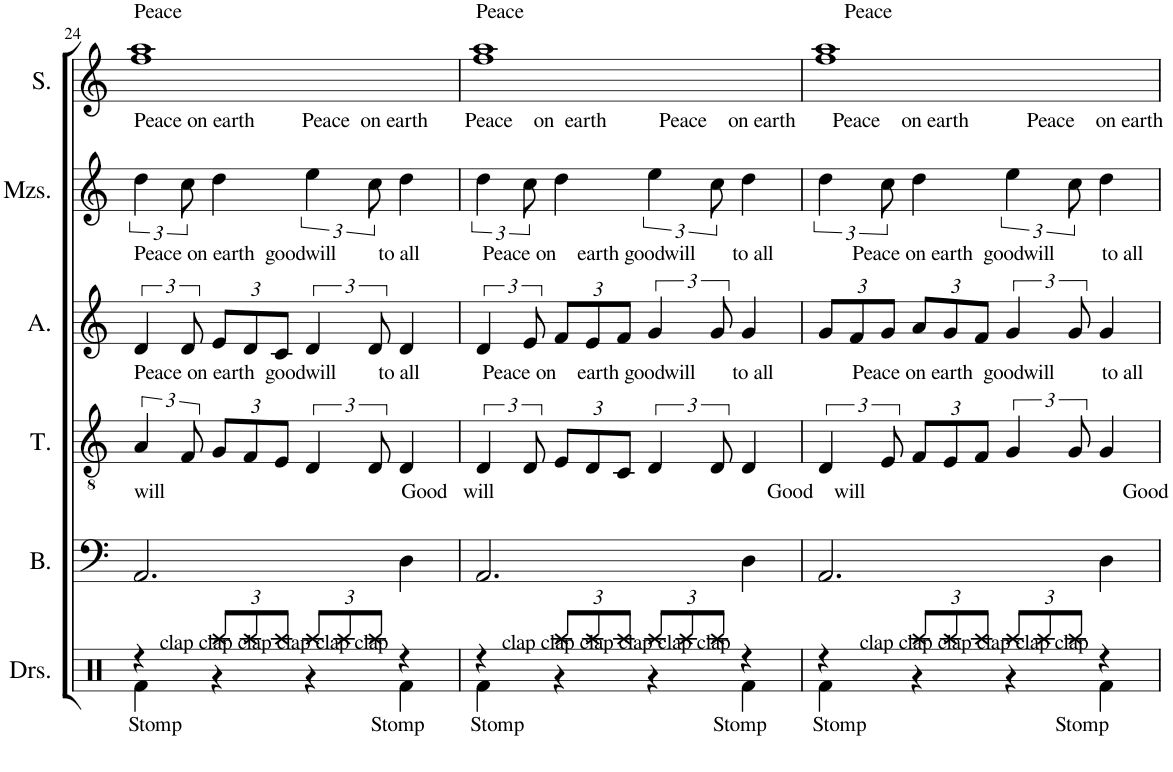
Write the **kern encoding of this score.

**kern	**kern	**kern	**kern	**kern	**kern
*part6	*part5	*part4	*part3	*part2	*part1
*staff6	*staff5	*staff4	*staff3	*staff2	*staff1
*I"Drumset	*I"Bass	*I"Tenor	*I"Alto	*I"Mezzo-soprano	*I"Soprano
*I'Drs.	*I'B.	*I'T.	*I'A.	*I'Mzs.	*I'S.
!!LO:PB:g=z
*clefX	*clefF4	*clefGv2	*clefG2	*clefG2	*clefG2
*k[]	*k[]	*k[]	*k[]	*k[]	*k[]
*M4/4	*M4/4	*M4/4	*M4/4	*M4/4	*M4/4
=24	=24	=24	=24	=24	=24
*^	*	*	*	*	*
!	!	!	!	!	!	!LO:TX:a:t=Peace                                                        Peace                                                             Peace
!	!	!	!	!	!LO:TX:a:t=Peace on earth         Peace  on earth       Peace    on  earth          Peace    on earth       Peace    on earth           Peace    on earth	!
!	!	!	!	!LO:TX:a:t=Peace on earth  goodwill        to all            Peace on    earth goodwill       to all               Peace on earth  goodwill         to all	!	!
!	!	!	!LO:TX:a:t=Peace on earth  goodwill        to all            Peace on    earth goodwill       to all               Peace on earth  goodwill         to all	!	!	!
!	!	!LO:TX:a:t=will                                             Good   will                                                    Good    will                                                 Good	!	!	!	!
!LO:TX:b:t=Stomp                                    Stomp	!	!	!	!	!	!
4r	4Rf\	2.AA/	6A/	6d/	6dd\	1ff 1aa
.	.	.	12F/	12d/	12cc\	.
*Xbrackettup	*	*	*Xbrackettup	*Xbrackettup	*	*
!LO:TX:a:t=clap clap clap clap clap clap	!	!	!	!	!	!
12Raa/L	4r	.	12G/L	12e/L	4dd\	.
12Raa/	.	.	12F/	12d/	.	.
12Raa/J	.	.	12E/J	12c/J	.	.
*	*	*	*brackettup	*brackettup	*	*
12Raa/L	4r	.	6D/	6d/	6ee\	.
12Raa/	.	.	.	.	.	.
12Raa/J	.	.	12D/	12d/	12cc\	.
4r	4Rf\	4D\	4D/	4d/	4dd\	.
=25	=25	=25	=25	=25	=25	=25
!LO:TX:b:t=Stomp                                    Stomp	!	!	!	!	!	!
4r	4Rf\	2.AA/	6D/	6d/	6dd\	1ff 1aa
.	.	.	12D/	12e/	12cc\	.
*	*	*	*Xbrackettup	*Xbrackettup	*	*
!LO:TX:a:t=clap clap clap clap clap clap	!	!	!	!	!	!
12Raa/L	4r	.	12E/L	12f/L	4dd\	.
12Raa/	.	.	12D/	12e/	.	.
12Raa/J	.	.	12C/J	12f/J	.	.
*	*	*	*brackettup	*brackettup	*	*
12Raa/L	4r	.	6D/	6g/	6ee\	.
12Raa/	.	.	.	.	.	.
12Raa/J	.	.	12D/	12g/	12cc\	.
4r	4Rf\	4D\	4D/	4g/	4dd\	.
=26	=26	=26	=26	=26	=26	=26
*	*	*	*	*Xbrackettup	*	*
!LO:TX:b:t=Stomp                                    Stomp	!	!	!	!	!	!
4r	4Rf\	2.AA/	6D/	12g/L	6dd\	1ff 1aa
.	.	.	.	12f/	.	.
.	.	.	12E/	12g/J	12cc\	.
*	*	*	*Xbrackettup	*	*	*
!LO:TX:a:t=clap clap clap clap clap clap	!	!	!	!	!	!
12Raa/L	4r	.	12F/L	12a/L	4dd\	.
12Raa/	.	.	12E/	12g/	.	.
12Raa/J	.	.	12F/J	12f/J	.	.
*	*	*	*brackettup	*brackettup	*	*
12Raa/L	4r	.	6G/	6g/	6ee\	.
12Raa/	.	.	.	.	.	.
12Raa/J	.	.	12G/	12g/	12cc\	.
4r	4Rf\	4D\	4G/	4g/	4dd\	.
*v	*v	*	*	*	*	*
=	=	=	=	=	=
*-	*-	*-	*-	*-	*-
